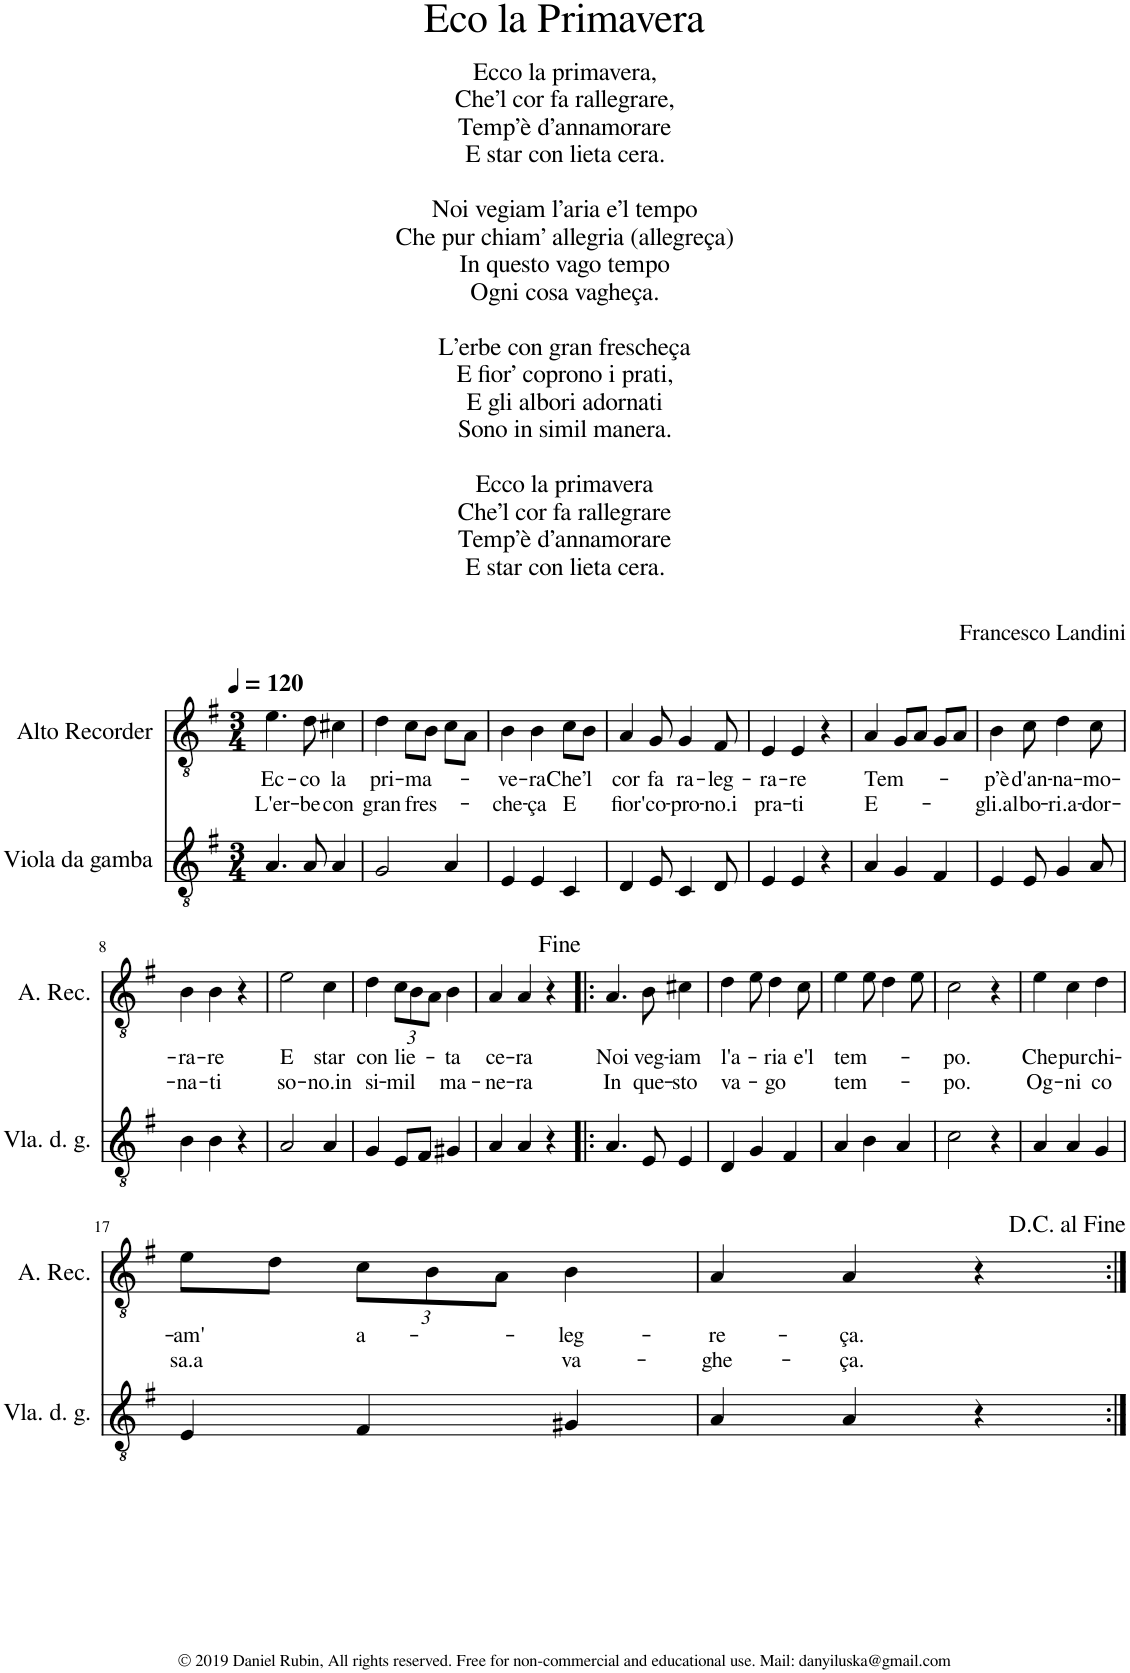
**kern	**kern	**text	**text
*part2	*part1	*part1	*part1
*staff2	*staff1	*staff1	*staff1
*I"Viola da gamba	*I"Alto Recorder	*	*
*I'Vla. d. g.	*I'A. Rec.	*	*
*clefGv2	*clefGv2	*	*
*k[f#]	*k[f#]	*	*
*M3/4	*M3/4	*	*
*MM120	*MM120	*	*
=1	=1	=1	=1
!	!	!LO:LY:b	!LO:LY:b
4.A/	4.e\	Ec-	L'er-
!	!	!LO:LY:b	!LO:LY:b
8A/	8d\	-co	-be
!	!	!LO:LY:b	!LO:LY:b
4A/	4c#X\	la	con
=2	=2	=2	=2
!	!	!LO:LY:b	!LO:LY:b
2G/	4d\	pri-	gran
!	!	!LO:LY:b	!LO:LY:b
.	8c\L	-ma-	fres-
.	8B\J	.	.
4A/	8c\L	.	.
.	8A\J	.	.
=3	=3	=3	=3
!	!	!LO:LY:b	!LO:LY:b
4E/	4B\	-ve-	-che-
!	!	!LO:LY:b	!LO:LY:b
4E/	4B\	-ra	-ça
!	!	!LO:LY:b	!LO:LY:b
4C/	8c\L	Che’l	E
.	8B\J	.	.
=4	=4	=4	=4
!	!	!LO:LY:b	!LO:LY:b
4D/	4A/	cor	fior'
!	!	!LO:LY:b	!LO:LY:b
8E/	8G/	fa	co-
!	!	!LO:LY:b	!LO:LY:b
4C/	4G/	ra-	-pro-
!	!	!LO:LY:b	!LO:LY:b
8D/	8F#/	-leg-	-no.i
=5	=5	=5	=5
!	!	!LO:LY:b	!LO:LY:b
4E/	4E/	-ra-	pra-
!	!	!LO:LY:b	!LO:LY:b
4E/	4E/	-re	-ti
4r	4r	.	.
=6	=6	=6	=6
!	!	!LO:LY:b	!LO:LY:b
4A/	4A/	Tem-	E-
4G/	8G/L	.	.
.	8A/J	.	.
4F#/	8G/L	.	.
.	8A/J	.	.
=7	=7	=7	=7
!	!	!LO:LY:b	!LO:LY:b
4E/	4B\	-p’è	gli.al
!	!	!LO:LY:b	!LO:LY:b
8E/	8c\	d'an-	bo-
!	!	!LO:LY:b	!LO:LY:b
4G/	4d\	-na-	-ri.a-
!	!	!LO:LY:b	!LO:LY:b
8A/	8c\	-mo-	-dor-
!!LO:LB:g=z
=8	=8	=8	=8
!	!	!LO:LY:b	!LO:LY:b
4B\	4B\	-ra-	-na-
!	!	!LO:LY:b	!LO:LY:b
4B\	4B\	-re	-ti
4r	4r	.	.
=9	=9	=9	=9
!	!	!LO:LY:b	!LO:LY:b
2A/	2e\	E	so-
!	!	!LO:LY:b	!LO:LY:b
4A/	4c\	star	-no.in
=10	=10	=10	=10
!	!	!LO:LY:b	!LO:LY:b
4G/	4d\	con	si-
*	*Xbrackettup	*	*
!	!	!LO:LY:b	!LO:LY:b
8E/L	12c\L	lie-	-mil
.	12B\	.	.
8F#/J	.	.	.
.	12A\J	.	.
!	!	!LO:LY:b	!LO:LY:b
4G#X/	4B\	-ta	ma-
=11	=11	=11	=11
!	!	!LO:LY:b	!LO:LY:b
4A/	4A/	ce-	-ne-
!	!	!LO:LY:b	!LO:LY:b
4A/	4A/	-ra	-ra
4r	4r	.	.
=12!|:	=12!|:	=12!|:	=12!|:
!	!	!LO:LY:b	!LO:LY:b
4.A/	4.A/	Noi	In
!	!	!LO:LY:b	!LO:LY:b
8E/	8B\	veg-	que-
!	!	!LO:LY:b	!LO:LY:b
4E/	4c#X\	-iam	-sto
=13	=13	=13	=13
!	!	!LO:LY:b	!LO:LY:b
4D/	4d\	l'a-	va-
4G/	8e\	.	.
!	!	!LO:LY:b	!LO:LY:b
.	4d\	-ria	-go
4F#/	.	.	.
!	!	!LO:LY:b	!
.	8c\	e'l	.
=14	=14	=14	=14
!	!	!LO:LY:b	!LO:LY:b
4A/	4e\	tem-	tem-
4B\	8e\	.	.
.	4d\	.	.
4A/	.	.	.
.	8e\	.	.
=15	=15	=15	=15
!	!	!LO:LY:b	!LO:LY:b
2c\	2c\	-po.	-po.
4r	4r	.	.
=16	=16	=16	=16
!	!	!LO:LY:b	!LO:LY:b
4A/	4e\	Che	Og-
!	!	!LO:LY:b	!LO:LY:b
4A/	4c\	pur	-ni
!	!	!LO:LY:b	!LO:LY:b
4G/	4d\	chi-	co
!!LO:LB:g=z
=17	=17	=17	=17
!	!	!LO:LY:b	!LO:LY:b
4E/	8e\L	-am'	sa.a
.	8d\J	.	.
!	!	!LO:LY:b	!
4F#/	12c\L	a-	.
.	12B\	.	.
.	12A\J	.	.
!	!	!LO:LY:b	!LO:LY:b
4G#X/	4B\	-leg-	va-
=18	=18	=18	=18
!	!	!LO:LY:b	!LO:LY:b
4A/	4A/	-re-	-ghe-
!	!	!LO:LY:b	!LO:LY:b
4A/	4A/	-ça.	-ça.
4r	4r	.	.
=:|!	=:|!	=:|!	=:|!
*-	*-	*-	*-
